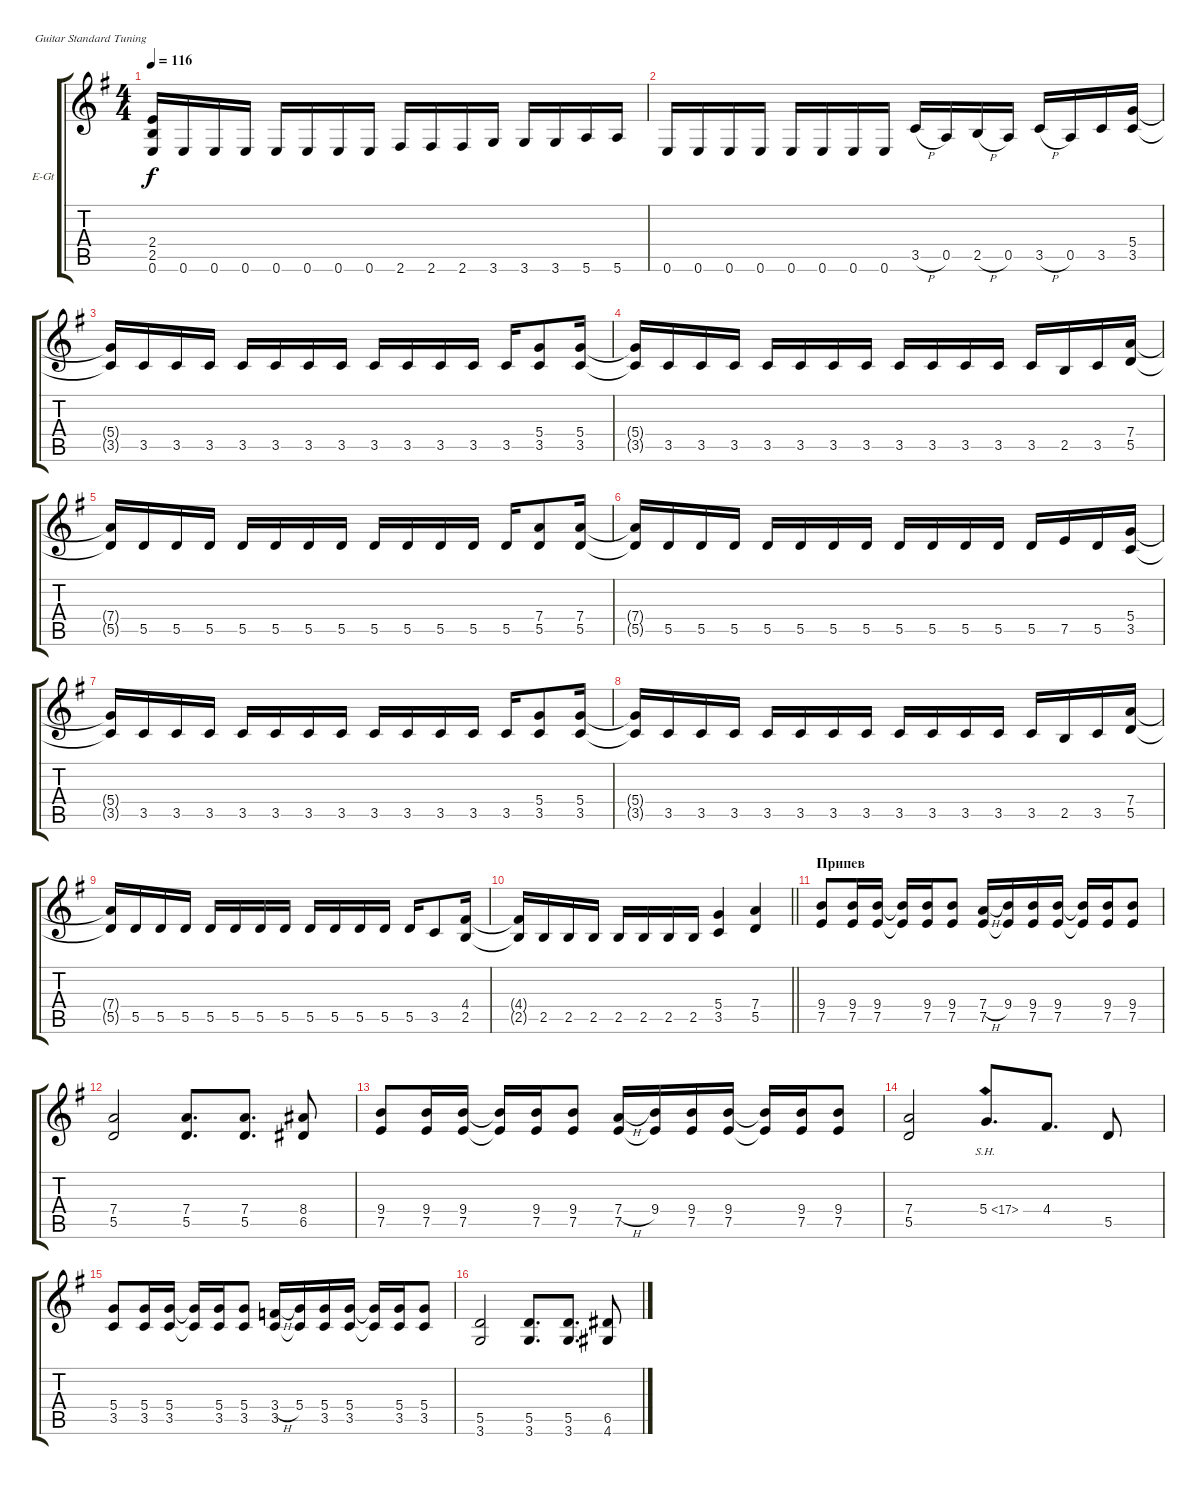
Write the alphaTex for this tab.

\bracketExtendMode groupsimilarinstruments
\firstSystemTrackNameOrientation horizontal
\otherSystemsTrackNameOrientation horizontal
\track ("Владимир Холстинин" "E-Gt") {instrument distortionguitar}
\staff {score tabs}
\tuning (E4 B3 G3 D3 A2 E2)
\ts (4 4)
\tempo 116
\clef g2
\scale
0.333333
\ks eminor
(2.4{t} 2.5{t} 0.6{t}).16{dy f} 0.6.16 0.6.16 0.6.16 0.6.16 0.6.16 0.6.16 0.6.16 2.6.16 2.6.16 2.6.16 3.6.16 3.6.16 3.6.16 5.6.16 5.6.16 |
\scale
0.333333 0.6.16 0.6.16 0.6.16 0.6.16 0.6.16 0.6.16 0.6.16 0.6.16 3.5{h}.16 0.5.16 2.5{h}.16 0.5.16 3.5{h}.16 0.5.16 3.5.16 (5.4 3.5).16 |
\scale
0.333333 (5.4{t} 3.5{t}).16 3.5.16 3.5.16 3.5.16 3.5.16 3.5.16 3.5.16 3.5.16 3.5.16 3.5.16 3.5.16 3.5.16 3.5.16 (5.4 3.5).8 (5.4 3.5).16 |
\scale
0.333333 (5.4{t} 3.5{t}).16 3.5.16 3.5.16 3.5.16 3.5.16 3.5.16 3.5.16 3.5.16 3.5.16 3.5.16 3.5.16 3.5.16 3.5.16 2.5.16 3.5.16 (7.4 5.5).16 |
\scale
0.333333 (7.4{t} 5.5{t}).16 5.5.16 5.5.16 5.5.16 5.5.16 5.5.16 5.5.16 5.5.16 5.5.16 5.5.16 5.5.16 5.5.16 5.5.16 (7.4 5.5).8 (7.4 5.5).16 |
\scale
0.333333 (7.4{t} 5.5{t}).16 5.5.16 5.5.16 5.5.16 5.5.16 5.5.16 5.5.16 5.5.16 5.5.16 5.5.16 5.5.16 5.5.16 5.5.16 7.5.16 5.5.16 (5.4 3.5).16 |
\scale
0.333333 (5.4{t} 3.5{t}).16 3.5.16 3.5.16 3.5.16 3.5.16 3.5.16 3.5.16 3.5.16 3.5.16 3.5.16 3.5.16 3.5.16 3.5.16 (5.4 3.5).8 (5.4 3.5).16 |
\scale
0.333333 (5.4{t} 3.5{t}).16 3.5.16 3.5.16 3.5.16 3.5.16 3.5.16 3.5.16 3.5.16 3.5.16 3.5.16 3.5.16 3.5.16 3.5.16 2.5.16 3.5.16 (7.4 5.5).16 |
\scale
0.333333 (7.4{t} 5.5{t}).16 5.5.16 5.5.16 5.5.16 5.5.16 5.5.16 5.5.16 5.5.16 5.5.16 5.5.16 5.5.16 5.5.16 5.5.16 3.5.8 (4.4 2.5).16 |
\scale
0.333333
\barLineRight lightlight
(4.4{t} 2.5{t}).16 2.5.16 2.5.16 2.5.16 2.5.16 2.5.16 2.5.16 2.5.16 (5.4 3.5).4 (7.4 5.5).4 |
\section ("" "Припев")
\scale
0.333333 (9.4 7.5).8 (9.4 7.5).16 (9.4 7.5).16 (9.4{t} 7.5{t}).16 (9.4 7.5).16 (9.4 7.5).8 (7.4{h} 7.5).16 (9.4 7.5{t}).16 (9.4 7.5).16 (9.4 7.5).16 (9.4{t} 7.5{t}).16 (9.4 7.5).16 (9.4 7.5).8 |
\scale
0.333333 (7.4 5.5).2 (7.4 5.5).8{d} (7.4 5.5).8{d} (8.4 6.5).8 |
\scale
0.333333 (9.4 7.5).8 (9.4 7.5).16 (9.4 7.5).16 (9.4{t} 7.5{t}).16 (9.4 7.5).16 (9.4 7.5).8 (7.4{h} 7.5).16 (9.4 7.5{t}).16 (9.4 7.5).16 (9.4 7.5).16 (9.4{t} 7.5{t}).16 (9.4 7.5).16 (9.4 7.5).8 |
\scale
0.333333 (7.4 5.5).2 5.4{sh 12}.8{d} 4.4.8{d} 5.5.8 |
\scale
0.333333 (5.4 3.5).8 (5.4 3.5).16 (5.4 3.5).16 (5.4{t} 3.5{t}).16 (5.4 3.5).16 (5.4 3.5).8 (3.4{h} 3.5).16 (5.4 3.5{t}).16 (5.4 3.5).16 (5.4 3.5).16 (5.4{t} 3.5{t}).16 (5.4 3.5).16 (5.4 3.5).8 |
\scale
0.333333 (5.5 3.6).2 (5.5 3.6).8{d} (5.5 3.6).8{d} (6.5 4.6).8
